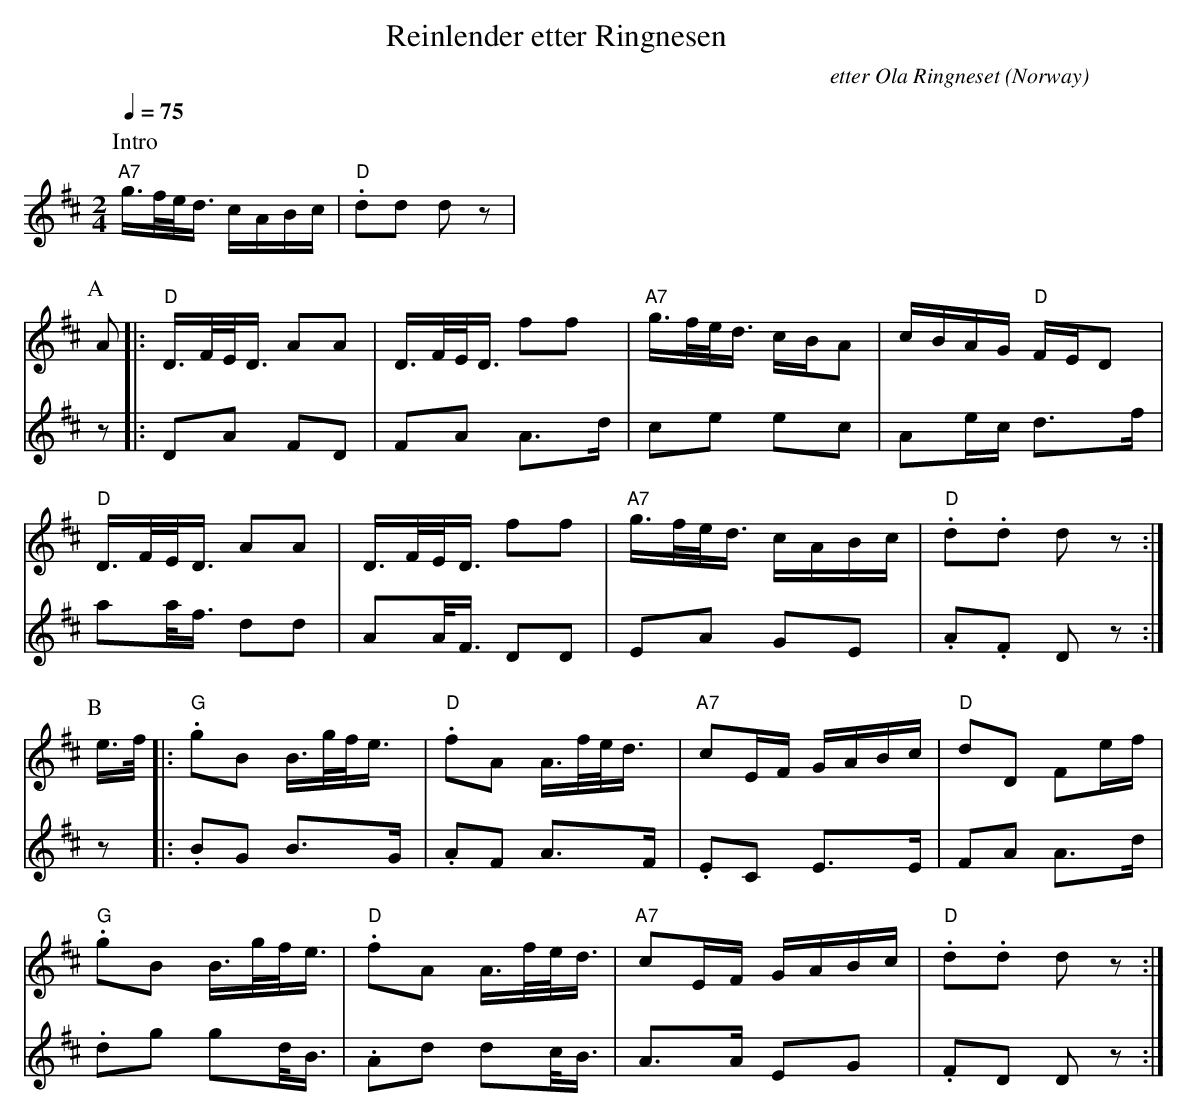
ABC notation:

X:1
T:Reinlender etter Ringnesen
O:Norway
C:etter Ola Ringneset
L:1/16
M:2/4
Q:1/4=75
K:D
P:Intro
"A7"g>fe<d cABc | "D".d2d2 d2 z2 |
%%staves 1 2
P:A
[V:1] A2 |: "D"D>FE<D A2A2 | D>FE<D f2f2 | "A7"g>fe<d cBA2 | cBAG "D"FED2 |
[V:2] z2 |: D2A2 F2D2 | F2A2 A3d | c2e2 e2c2 | A2ec d3f |
[V:1] "D"D>FE<D A2A2 | D>FE<D f2f2 | "A7"g>fe<d cABc | "D".d2.d2 d2 z2 :|
[V:2] a2a<f d2d2 | A2A<F D2D2 | E2A2 G2E2 | .A2.F2 D2 z2 :|
P:B
[V:1] e>f |: "G".g2B2 B>gf<e | "D".f2A2 A>fe<d | "A7"c2EF GABc | "D"d2D2 F2ef |
[V:2] z2 |: .B2G2 B3G | .A2F2 A3F | .E2C2 E3E | F2A2 A3d |
[V:1] "G".g2B2 B>gf<e | "D".f2A2 A>fe<d | "A7"c2EF GABc | "D".d2.d2 d2 z2 :|
[V:2] .d2g2 g2d<B | .A2d2 d2c<B | A3A E2G2 | .F2D2 D2 z2 :|
